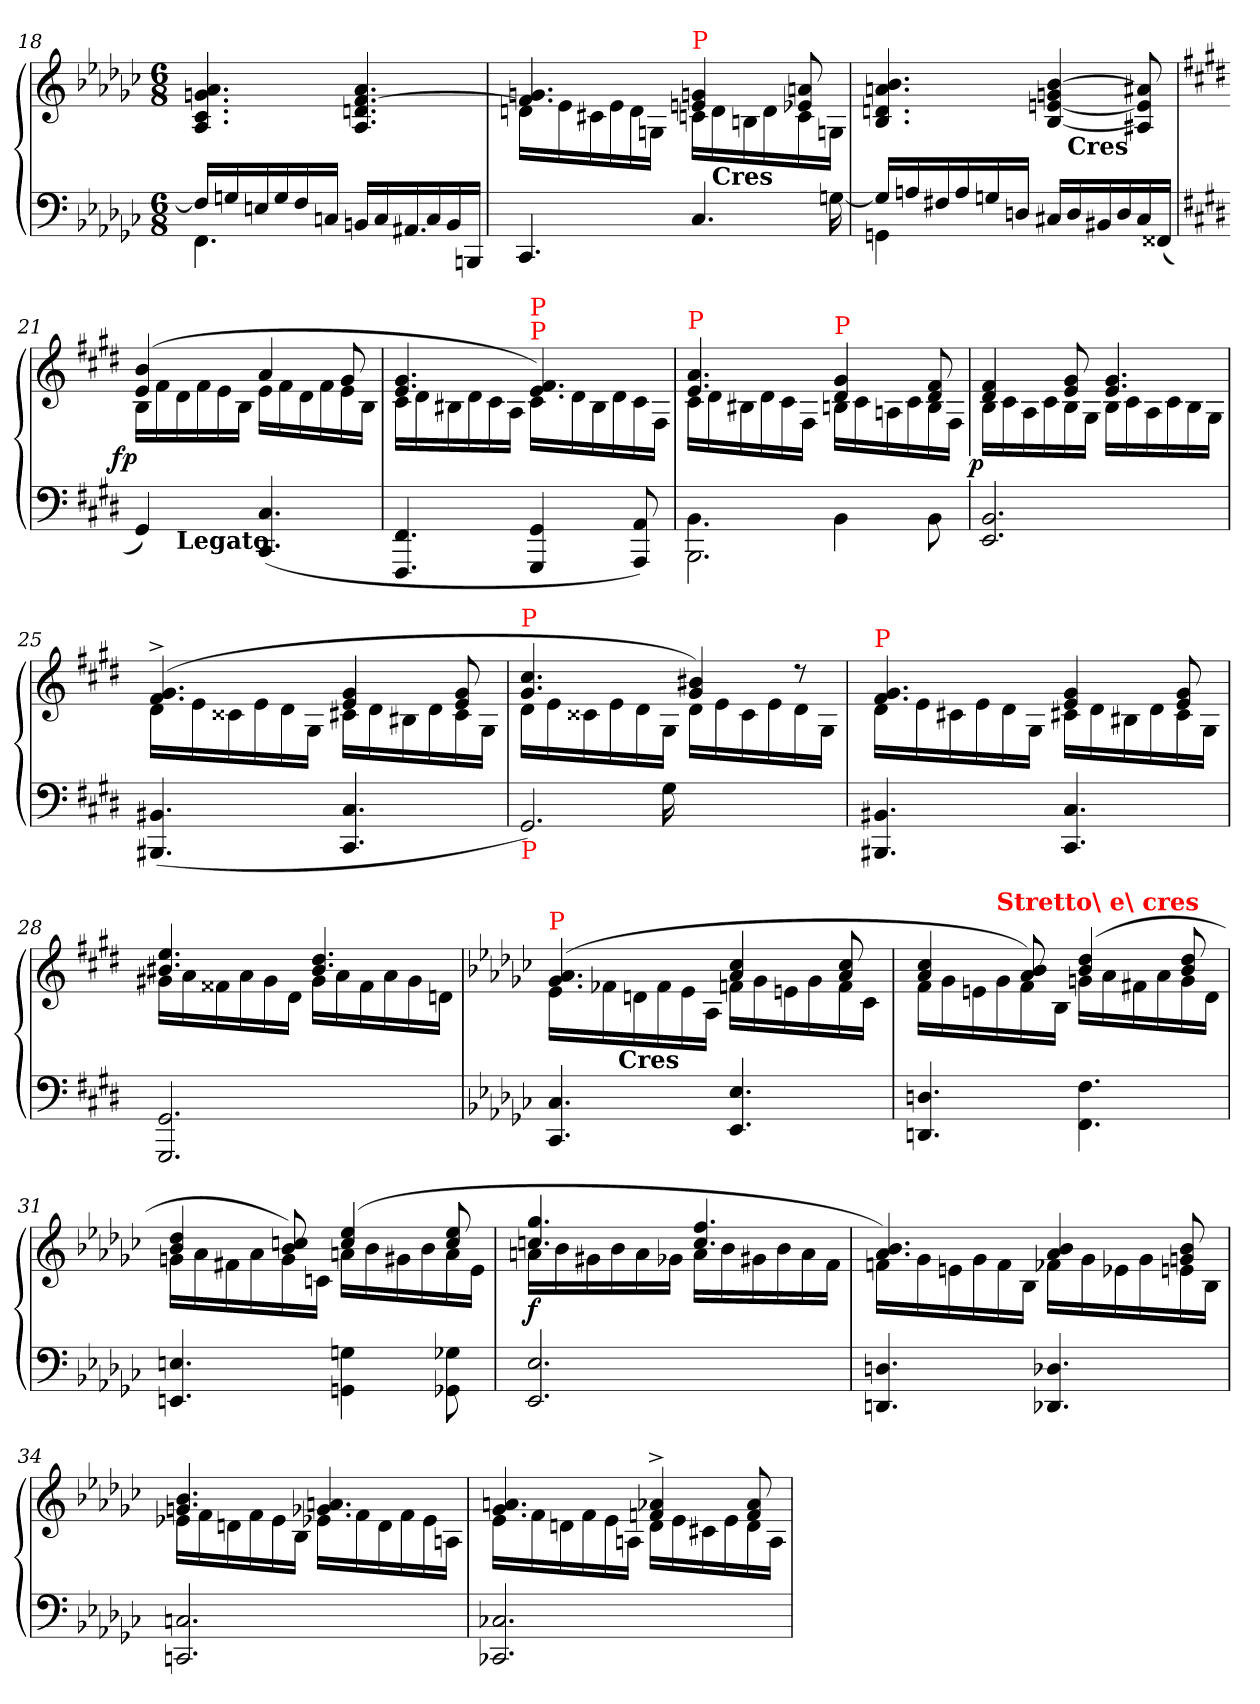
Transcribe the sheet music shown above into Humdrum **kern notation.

**kern	**kern	**dynam
*part1	*part1	*part1
*staff2	*staff1	*staff1/2
*clefF4	*clefG2	*
*k[b-e-a-d-g-c-]	*k[b-e-a-d-g-c-]	*
*e-:	*e-:	*
*M6/8	*M6/8	*
=18	=18	=18
*^	*	*
16FLL]	4.FF	4.a- 4.gn 4.c- 4.A-	.
16Gn	.	.	.
16En	.	.	.
16G	.	.	.
16F	.	.	.
16CnJJ	.	.	.
16BBnLL	4.ryy	4.a- [4.f 4.dn 4.A-	.
16C	.	.	.
!LO:N:vis=16.	!	!	!
16AA#X	.	.	.
16C	.	.	.
16BB	.	.	.
16BBBJJ	.	.	.
=19	=19	=19	=19
*	*	*^	*
4.CC-/	4.ryy	4.gn 4.f]	16dnLL	.
.	.	.	16e-	.
.	.	.	16c#X	.
.	.	.	16e-	.
.	.	.	16d	.
.	.	.	16GJJ	.
!	!	!LO:TX:a:color=red:t=P	!	!
4.C-/	4ryy	4gn 4en	16cn\LL	.
!	!	!	!LO:TX:c:B:t=Cres	!
.	.	.	16d\	.
.	.	.	16Bn\	.
.	.	.	16d\	.
.	16ryy	8an 8e-X	16c\	.
.	[16Gn\	.	16Gn/JJ	.
=20	=20	=20	=20	=20
16GnLL]	4GG	4.b- 4.an 4.dn 4.B-	4..ryy	.
16An	.	.	.	.
16F#X	.	.	.	.
16A	.	.	.	.
16G	8ryy	.	.	.
16DnJJ	.	.	.	.
16C#XLL	4.ryy	[4b- 4gn [4en [4B-	.	.
!	!	!	!LO:TX:c:B:t=Cres	!
16D	.	.	4ryy	.
16BB#X	.	.	.	.
16D	.	.	.	.
16C#	.	8a#X] 8e] 8A#X]	.	.
(<16FF##XJJ	.	.	16ryy	.
=21	=21	=21	=21	=21
*k[f#c#g#d#]	*	*k[f#c#g#d#]	*	*
!	!	!	!	!LO:DY:rj
4GG#)	8ryy	(>4b 4e	16BLL	fp
.	.	.	16f#	.
!	!LO:TX:b:B:t=Legato	!	!	!
.	2ryy	.	16d#	.
.	.	.	16f#	.
8ryy	.	8ryy	16e	.
.	.	.	16BJJ	.
(<4.C# 4.CC#	.	4a	16eLL	.
.	.	.	16f#	.
.	.	.	16d#	.
.	.	.	16f#	.
.	8ryy	8g#	16e	.
.	.	.	16BJJ	.
*v	*v	*	*	*
=22	=22	=22	=22
4.FF# 4.FFF#	4.g# 4.e	16c#LL	.
.	.	16d#	.
.	.	16B#X	.
.	.	16d#	.
.	.	16c#	.
.	.	16AJJ	.
!	!LO:TX:a:color=red:t=P	!	!
!	!LO:TX:a:color=red:t=P	!	!
4GG# 4GGG#	4.f# 4.e)	16c#\LL	.
.	.	16d#\	.
.	.	16B#\	.
.	.	16d#\	.
8AA 8AAA)	.	16c#\	.
.	.	16F#/JJ	.
=23	=23	=23	=23
*^	*	*	*
!	!	!LO:TX:a:color=red:t=P	!	!
4.BB\	2.BBB	4.a 4.e	16c#\LL	.
.	.	.	16d#\	.
.	.	.	16B#X\	.
.	.	.	16d#\	.
.	.	.	16c#\	.
.	.	.	16F#/JJ	.
!	!	!LO:TX:a:color=red:t=P	!	!
4BB\	.	4g# 4d#	16Bn\LL	.
.	.	.	16c#\	.
.	.	.	16An\	.
.	.	.	16c#\	.
8BB\	.	8f# 8d#	16B\	.
.	.	.	16F#/JJ	.
*v	*v	*	*	*
=24	=24	=24	=24
!	!	!	!LO:DY:rj
2.BB 2.EE	4f# 4d#	16BLL	p
.	.	16c#	.
.	.	16A	.
.	.	16c#	.
.	8g# 8e	16B	.
.	.	16G#JJ	.
.	4.g# 4.e	16BLL	.
.	.	16c#	.
.	.	16A	.
.	.	16c#	.
.	.	16B	.
.	.	16G#JJ	.
=25	=25	=25	=25
(<4.BB#X 4.BBB#X	(>4.g#^ 4.f#^	16d#LL	.
.	.	16e	.
.	.	16c##X	.
.	.	16e	.
.	.	16d#	.
.	.	16G#JJ	.
4.C# 4.CC#	4g# 4e	16c#XLL	.
.	.	16d#	.
.	.	16B#X	.
.	.	16d#	.
.	8g# 8e	16c#	.
.	.	16G#JJ	.
=26	=26	=26	=26
*^	*	*	*
!	!	!LO:TX:a:color=red:t=P	!	!
!LO:TX:b:color=red:t=P	!	!	!	!
2.GG#)	4ryy	4.cc# 4.g#	16d#\LL	.
.	.	.	16e\	.
.	.	.	16c##X\	.
.	.	.	16e\	.
.	16ryy	.	16d#\	.
.	16G#	.	16G#/JJ	.
.	4.ryy	4b#X 4g#)	16d#LL	.
.	.	.	16e	.
.	.	.	16c##	.
.	.	.	16e	.
.	.	8r	16d#	.
.	.	.	16G#JJ	.
*v	*v	*	*	*
=27	=27	=27	=27
!	!LO:TX:a:color=red:t=P	!	!
4.BB#X 4.BBB#X	4.g# 4.f#	16d#LL	.
.	.	16e	.
.	.	16c#X	.
.	.	16e	.
.	.	16d#	.
.	.	16G#JJ	.
4.C# 4.CC#	4g# 4e	16c#XLL	.
.	.	16d#	.
.	.	16B#X	.
.	.	16d#	.
.	8g# 8e	16c#	.
.	.	16G#JJ	.
=28	=28	=28	=28
2.GG# 2.GGG#	4.ee 4.b#X	16g#XLL	.
.	.	16a	.
.	.	16f##X	.
.	.	16a	.
.	.	16g#	.
.	.	16d#JJ	.
.	4.dd# 4.b#	16g#LL	.
.	.	16a	.
.	.	16f##	.
.	.	16a	.
.	.	16g#	.
.	.	16dnJJ	.
*	*v	*v	*
=29	=29	=29
*k[b-e-a-d-g-c-]	*k[b-e-a-d-g-c-]	*
*	*^	*
!	!LO:TX:a:color=red:t=P	!	!
*	*	*^	*
4.C- 4.CC-	(>4.a- 4.g-	16e-\LL	16.ryy	.
.	.	16f-X\	.	.
!	!	!	!LO:TX:c:B:t=Cres	!
.	.	.	2ryy	.
.	.	16dn\	.	.
.	.	16f-\	.	.
.	.	16e-\	.	.
.	.	16A-/JJ	.	.
4.E- 4.EE-	4cc- 4a-	16fnLL	.	.
.	.	16g-	.	.
.	.	16en	.	.
.	.	16g-	.	.
.	.	.	8ryy	.
.	8cc- 8a-	16f	.	.
.	.	16c-JJ	.	.
.	.	.	32ryy	.
*	*	*v	*v	*
=30	=30	=30	=30
4.Dn 4.DDn	4cc- 4a-	16fLL	.
.	.	16g-	.
.	.	16en	.
!	!	!LO:TX:a:B:color=red:t=Stretto\ e\ cres	!
.	.	16g-	.
.	8b- 8a-)	16f	.
.	.	16B-JJ	.
4.F\ 4.FF\	(>4dd- 4b-	16gnLL	.
.	.	16a-	.
.	.	16f#X	.
.	.	16a-	.
.	8dd- 8b-	16g	.
.	.	16d-JJ	.
=31	=31	=31	=31
4.En 4.EEn	4dd- 4b-	16gnLL	.
.	.	16a-	.
.	.	16f#X	.
.	.	16a-	.
.	8ccn 8b-)	16g	.
.	.	16cnJJ	.
4Gn\ 4GGn\	(>4ee- 4cc	16anLL	.
.	.	16b-	.
.	.	16g#X	.
.	.	16b-	.
8G-X\ 8GG-X\	8ee- 8cc	16a	.
.	.	16e-JJ	.
=32	=32	=32	=32
2.E- 2.EE-	4.gg- 4.ccn	16anLL	f
.	.	16b-	.
.	.	16g#X	.
.	.	16b-	.
.	.	16a	.
.	.	16g-XJJ	.
.	4.ff 4.cc	16aLL	.
.	.	16b-	.
.	.	16g#X	.
.	.	16b-	.
.	.	16a	.
.	.	16fJJ	.
=33	=33	=33	=33
4.Dn 4.DDn	4.b- 4.a-)	16fnLL	.
.	.	16g-	.
.	.	16en	.
.	.	16g-	.
.	.	16f	.
.	.	16B-JJ	.
4.D-X 4.DD-X	4b- 4a-	16f-XLL	.
.	.	16g-	.
.	.	16e-X	.
.	.	16g-	.
.	8b- 8gn	16en	.
.	.	16B-JJ	.
=34	=34	=34	=34
2.Cn 2.CCn	4.b- 4.gn	16e-XLL	.
.	.	16f	.
.	.	16dn	.
.	.	16f	.
.	.	16e-	.
.	.	16B-JJ	.
.	4.an 4.g-X	16e-XLL	.
.	.	16f	.
.	.	16d	.
.	.	16f	.
.	.	16e-	.
.	.	16AnJJ	.
=35	=35	=35	=35
2.C-X 2.CC-X	4.an 4.g-	16e-LL	.
.	.	16f	.
.	.	16dn	.
.	.	16f	.
.	.	16e-	.
.	.	16AnJJ	.
.	4a-X^ 4fn^	16dLL	.
.	.	16e-	.
.	.	16c#X	.
.	.	16e-	.
.	8a- 8f	16d	.
.	.	16AJJ	.
*	*v	*v	*
=	=	=
*-	*-	*-
